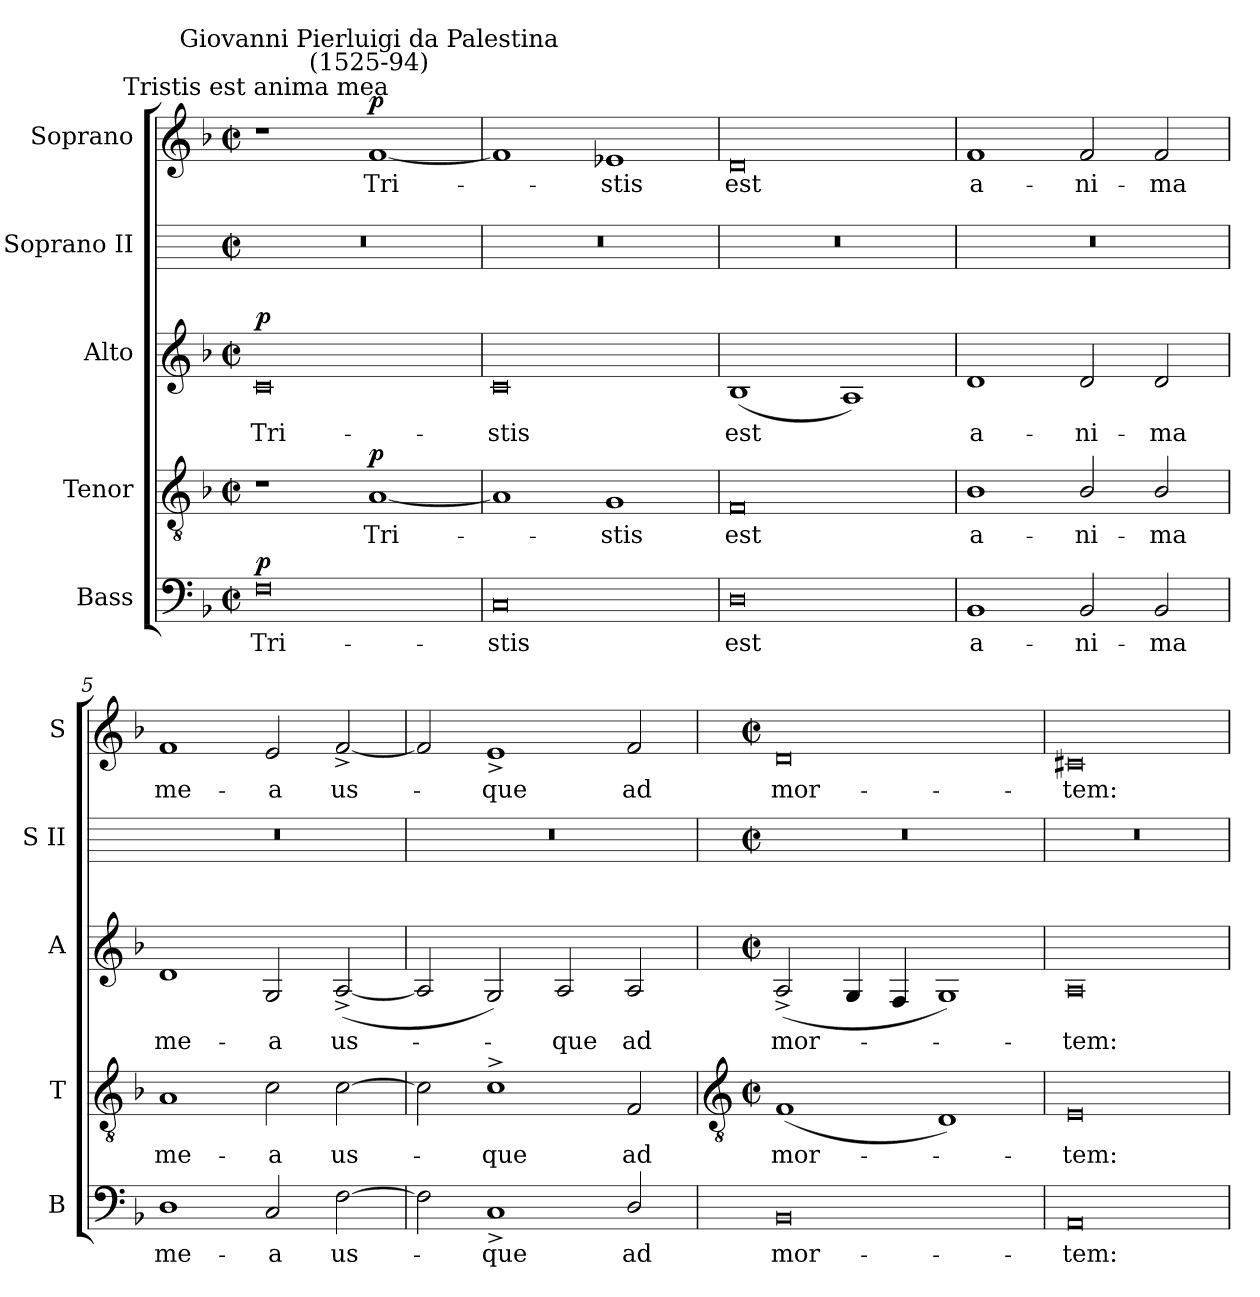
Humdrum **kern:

**kern	**text	**dynam	**kern	**text	**dynam	**kern	**text	**dynam	**kern	**kern	**text	**dynam
*part5	*part5	*part5	*part4	*part4	*part4	*part3	*part3	*part3	*part2	*part1	*part1	*part1
*staff5	*staff5	*staff5	*staff4	*staff4	*staff4	*staff3	*staff3	*staff3	*staff2	*staff1	*staff1	*staff1
*I"Bass	*	*	*I"Tenor	*	*	*I"Alto	*	*	*I"Soprano II	*I"Soprano	*	*
*I'B	*	*	*I'T	*	*	*I'A	*	*	*I'S II	*I'S	*	*
*clefF4	*	*	*clefGv2	*	*	*clefG2	*	*	*	*clefG2	*	*
*k[b-]	*	*	*k[b-]	*	*	*k[b-]	*	*	*	*k[b-]	*	*
*F:	*	*	*F:	*	*	*F:	*	*	*	*F:	*	*
*M4/2	*	*	*M4/2	*	*	*M4/2	*	*	*M4/2	*M4/2	*	*
*met(c|)	*	*	*met(c|)	*	*	*met(c|)	*	*	*met(c|)	*met(c|)	*	*
=1	=1	=1	=1	=1	=1	=1	=1	=1	=1	=1	=1	=1
!	!	!	!	!	!	!	!	!	!	!LO:TX:a:cj:t=Tristis est anima mea	!	!
!	!LO:LY:b	!LO:DY:b	!	!	!	!	!LO:LY:b	!LO:DY:b	!	!	!	!
0F	Tri-	p	1r	.	.	0c	Tri-	p	0r	1r	.	.
!	!	!	!	!	!	!	!	!	!	!LO:TX:a:cj:t=Giovanni Pierluigi da Palestina\n(1525-94)	!	!
!	!	!	!	!LO:LY:b	!LO:DY:b	!	!	!	!	!	!LO:LY:b	!LO:DY:b
.	.	.	[1A	Tri-	p	.	.	.	.	[1f	Tri-	p
=2	=2	=2	=2	=2	=2	=2	=2	=2	=2	=2	=2	=2
!	!LO:LY:b	!	!	!	!	!	!LO:LY:b	!	!	!	!	!
0C	-stis	.	1A]	.	.	0c	-stis	.	0r	1f]	.	.
!	!	!	!	!LO:LY:b	!	!	!	!	!	!	!LO:LY:b	!
.	.	.	1G	stis	.	.	.	.	.	1e-X	stis	.
=3	=3	=3	=3	=3	=3	=3	=3	=3	=3	=3	=3	=3
!	!LO:LY:b	!	!	!LO:LY:b	!	!	!LO:LY:b	!	!	!	!LO:LY:b	!
0D	est	.	0F	est	.	(<1B-	est	.	0r	0d	est	.
.	.	.	.	.	.	1A)	.	.	.	.	.	.
=4	=4	=4	=4	=4	=4	=4	=4	=4	=4	=4	=4	=4
!	!LO:LY:b	!	!	!LO:LY:b	!	!	!LO:LY:b	!	!	!	!LO:LY:b	!
1BB-	a-	.	1B-	a-	.	1d	a-	.	0r	1f	a-	.
!	!LO:LY:b	!	!	!LO:LY:b	!	!	!LO:LY:b	!	!	!	!LO:LY:b	!
2BB-	-ni-	.	2B-/	-ni-	.	2d	-ni-	.	.	2f	-ni-	.
!	!LO:LY:b	!	!	!LO:LY:b	!	!	!LO:LY:b	!	!	!	!LO:LY:b	!
2BB-	-ma	.	2B-/	-ma	.	2d	-ma	.	.	2f	-ma	.
=5	=5	=5	=5	=5	=5	=5	=5	=5	=5	=5	=5	=5
!	!LO:LY:b	!	!	!LO:LY:b	!	!	!LO:LY:b	!	!	!	!LO:LY:b	!
1D	me-	.	1A	me-	.	1d	me-	.	0r	1f	me-	.
!	!LO:LY:b	!	!	!LO:LY:b	!	!	!LO:LY:b	!	!	!	!LO:LY:b	!
2C	-a	.	2c	-a	.	2G	-a	.	.	2e	-a	.
!	!LO:LY:b	!	!	!LO:LY:b	!	!	!LO:LY:b	!	!	!	!LO:LY:b	!
[2F	us-	.	[2c	us-	.	(<[2A^	us-	.	.	[2f^	us-	.
=6	=6	=6	=6	=6	=6	=6	=6	=6	=6	=6	=6	=6
2F]	.	.	2c]	.	.	2A]	.	.	0r	2f]	.	.
!	!LO:LY:b	!	!	!LO:LY:b	!	!	!	!	!	!	!LO:LY:b	!
1C^	que	.	1c^	que	.	2G)	.	.	.	1e^	que	.
!	!	!	!	!	!	!	!LO:LY:b	!	!	!	!	!
.	.	.	.	.	.	2A	que	.	.	.	.	.
!	!LO:LY:b	!	!	!LO:LY:b	!	!	!LO:LY:b	!	!	!	!LO:LY:b	!
2D/	ad	.	2F	ad	.	2A	ad	.	.	2f	ad	.
!!LO:LB:g=z
=7	=7	=7	=7	=7	=7	=7	=7	=7	=7	=7	=7	=7
*	*	*	*clefGv2	*	*	*	*	*	*	*	*	*
*	*	*	*M4/2	*	*	*M4/2	*	*	*M4/2	*M4/2	*	*
*	*	*	*met(c|)	*	*	*met(c|)	*	*	*met(c|)	*met(c|)	*	*
!	!LO:LY:b	!	!	!LO:LY:b	!	!	!LO:LY:b	!	!	!	!LO:LY:b	!
0BB-	mor-	.	(<1F	mor-	.	(<2A^	mor-	.	0r	0d	mor-	.
.	.	.	.	.	.	4G	.	.	.	.	.	.
.	.	.	.	.	.	4F	.	.	.	.	.	.
.	.	.	1D)	.	.	1G)	.	.	.	.	.	.
=8	=8	=8	=8	=8	=8	=8	=8	=8	=8	=8	=8	=8
!	!LO:LY:b	!	!	!LO:LY:b	!	!	!LO:LY:b	!	!	!	!LO:LY:b	!
0AA	-tem:	.	0E	tem:	.	0A	tem:	.	0r	0c#X	-tem:	.
=	=	=	=	=	=	=	=	=	=	=	=	=
*-	*-	*-	*-	*-	*-	*-	*-	*-	*-	*-	*-	*-
